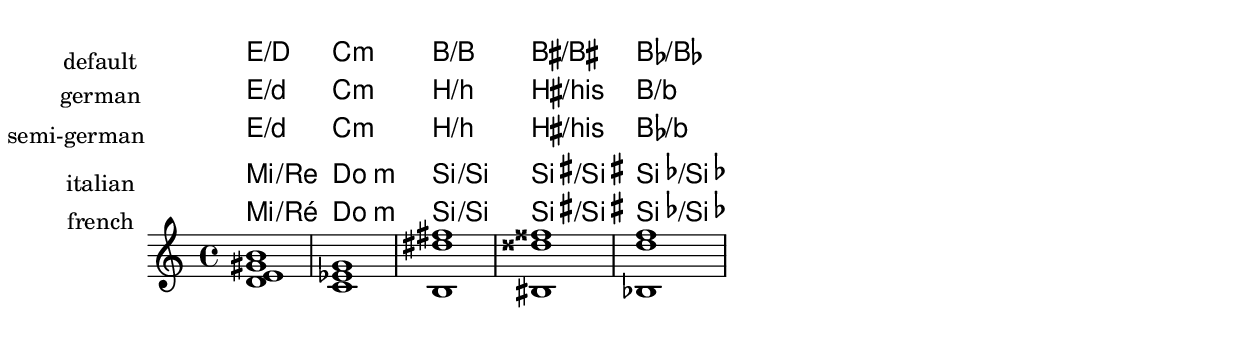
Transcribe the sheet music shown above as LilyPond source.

\version "2.12.0"
\header  {
    texidoc = "@cindex Chord Names German
The English naming of chords (default) can be changed to German 
(@code{\germanChords} replaces B and Bes to H and B), semi-German 
(@code{\semiGermanChords} replaces B and Bes to H and Bb), Italian
(@code{\italianChords} uses Do Re Mi Fa Sol La Si), or French
(@code{\frenchChords} replaces Re to Ré).

" }

scm = \chordmode {
    e1/d c:m
    % c/c cis/cis
    % yeah, we get the idea. -hwn
    
    % cisis/cisis ces/ces ceses/ceses
    b/b bis/bis bes/bes
    % beses/beses
} 


\layout {
    ragged-right = ##t 
    \context {\ChordNames \consists Instrument_name_engraver }
}

<<
    \new ChordNames {
	\set instrumentName = #"default"
	\scm
    }
    \new ChordNames {
	\set instrumentName = #"german"
	\germanChords \scm }
    \new ChordNames {
	\set instrumentName = #"semi-german"
	\semiGermanChords \scm }
    \new ChordNames {
	\set instrumentName = #"italian"
	\italianChords \scm }
    \new ChordNames {
	\set instrumentName = #"french"
	\frenchChords \scm }

    \context Voice { \scm }
>>
